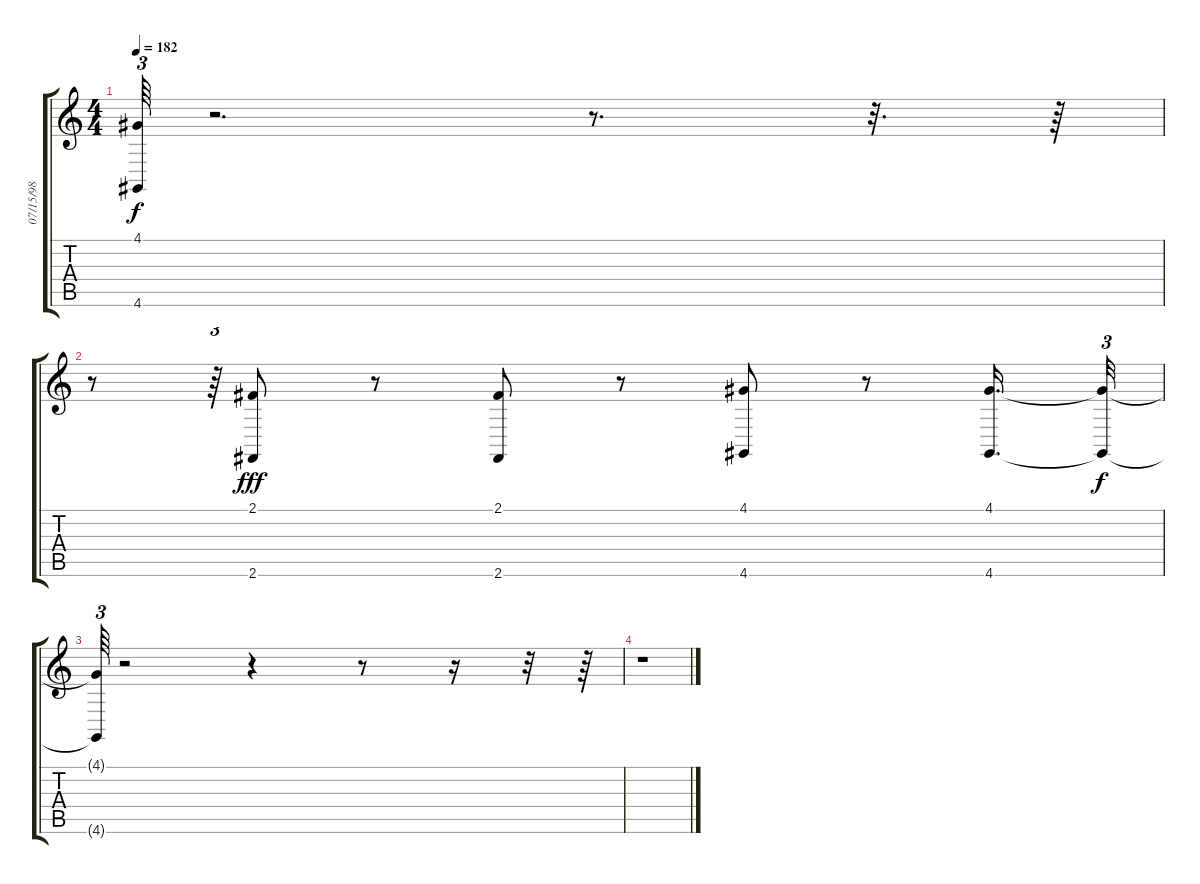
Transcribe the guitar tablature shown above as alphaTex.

\track ("07/15/98" "07/15/98") {instrument tenorsax}
\staff {score tabs}
\tuning (E4 B3 G3 D3 A2 E2) {hide}
\ts (4 4)
\tempo 182
\clef g2
\ks c
(4.1{t} 4.6{t}).64{tu (3 2) dy f} r.2{d} r.8{d} r.32{d} r.64 |
r.8 r.64{tu (3 2)} (2.1 2.6).8{dy fff} r.8 (2.1 2.6).8 r.8 (4.1 4.6).8 r.8 (4.1 4.6).16{d} (4.1{t} 4.6{t}).32{tu (3 2) dy f} |
(4.1{t} 4.6{t}).64{tu (3 2)} r.2 r.4 r.8 r.16 r.32 r.64 |
r.1
